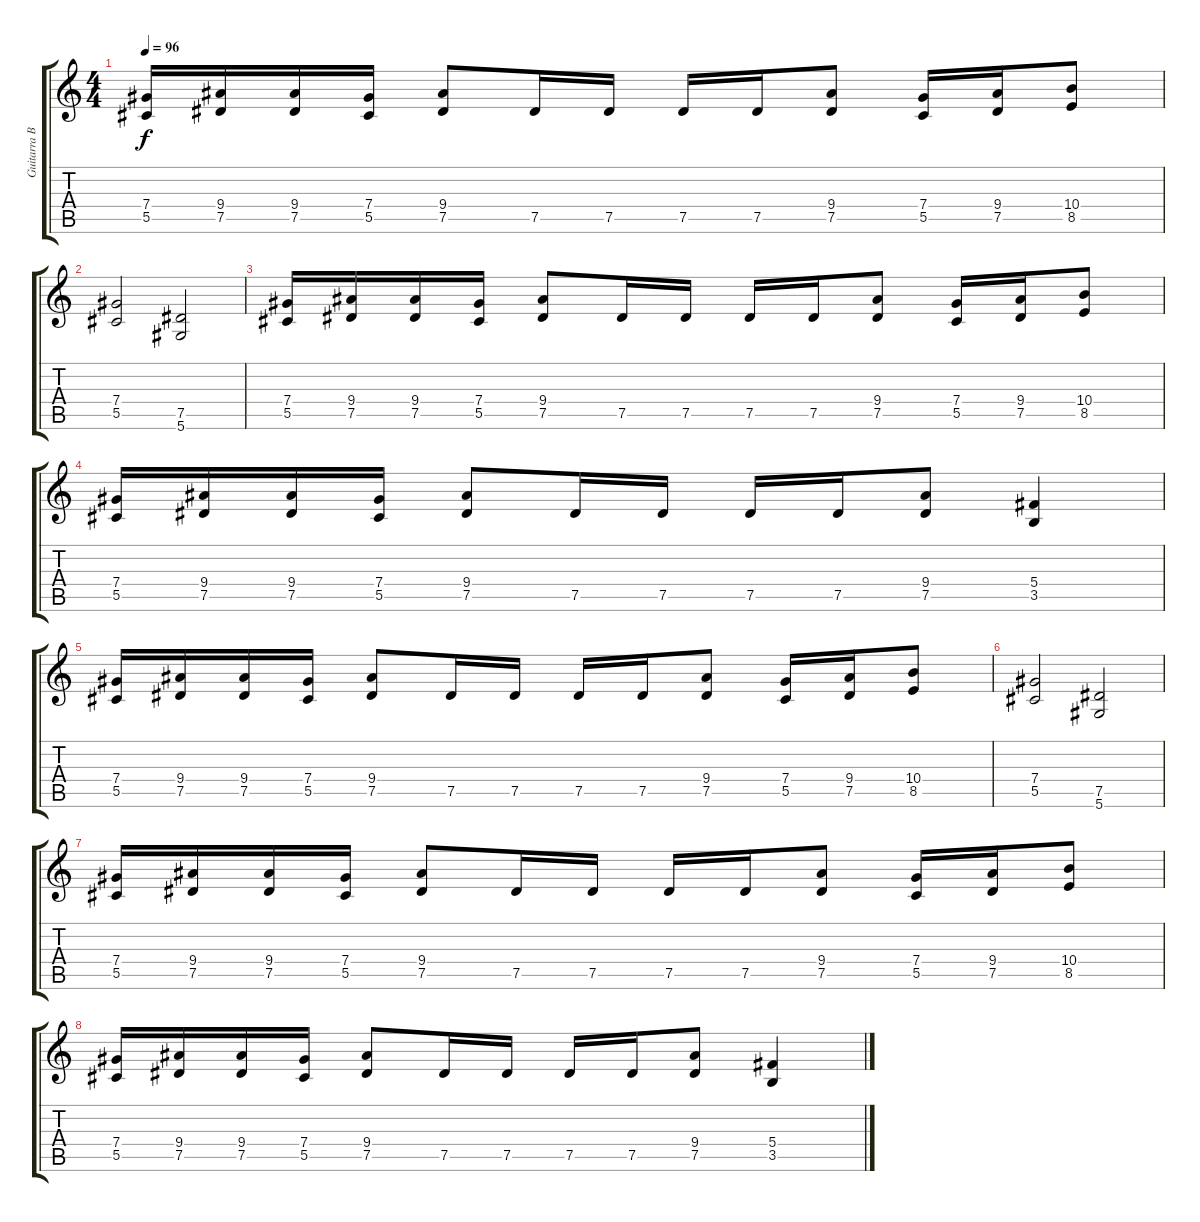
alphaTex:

\track ("Guitarra Base" "Guitarra B") {instrument overdrivenguitar}
\staff {score tabs}
\tuning (Eb4 Bb3 Gb3 Db3 Ab2 Eb2) {hide}
\ts (4 4)
\tempo 96
\clef g2
\ks c
(7.4 5.5).16{dy f} (9.4 7.5).16 (9.4 7.5).16 (7.4 5.5).16 (9.4 7.5).8 7.5.16 7.5.16 7.5.16 7.5.16 (9.4 7.5).8 (7.4 5.5).16 (9.4 7.5).16 (10.4 8.5).8 |
(7.4 5.5).2 (7.5 5.6).2 |
(7.4 5.5).16 (9.4 7.5).16 (9.4 7.5).16 (7.4 5.5).16 (9.4 7.5).8 7.5.16 7.5.16 7.5.16 7.5.16 (9.4 7.5).8 (7.4 5.5).16 (9.4 7.5).16 (10.4 8.5).8 |
(7.4 5.5).16 (9.4 7.5).16 (9.4 7.5).16 (7.4 5.5).16 (9.4 7.5).8 7.5.16 7.5.16 7.5.16 7.5.16 (9.4 7.5).8 (5.4 3.5).4 |
(7.4 5.5).16 (9.4 7.5).16 (9.4 7.5).16 (7.4 5.5).16 (9.4 7.5).8 7.5.16 7.5.16 7.5.16 7.5.16 (9.4 7.5).8 (7.4 5.5).16 (9.4 7.5).16 (10.4 8.5).8 |
(7.4 5.5).2 (7.5 5.6).2 |
(7.4 5.5).16 (9.4 7.5).16 (9.4 7.5).16 (7.4 5.5).16 (9.4 7.5).8 7.5.16 7.5.16 7.5.16 7.5.16 (9.4 7.5).8 (7.4 5.5).16 (9.4 7.5).16 (10.4 8.5).8 |
(7.4 5.5).16 (9.4 7.5).16 (9.4 7.5).16 (7.4 5.5).16 (9.4 7.5).8 7.5.16 7.5.16 7.5.16 7.5.16 (9.4 7.5).8 (5.4 3.5).4
